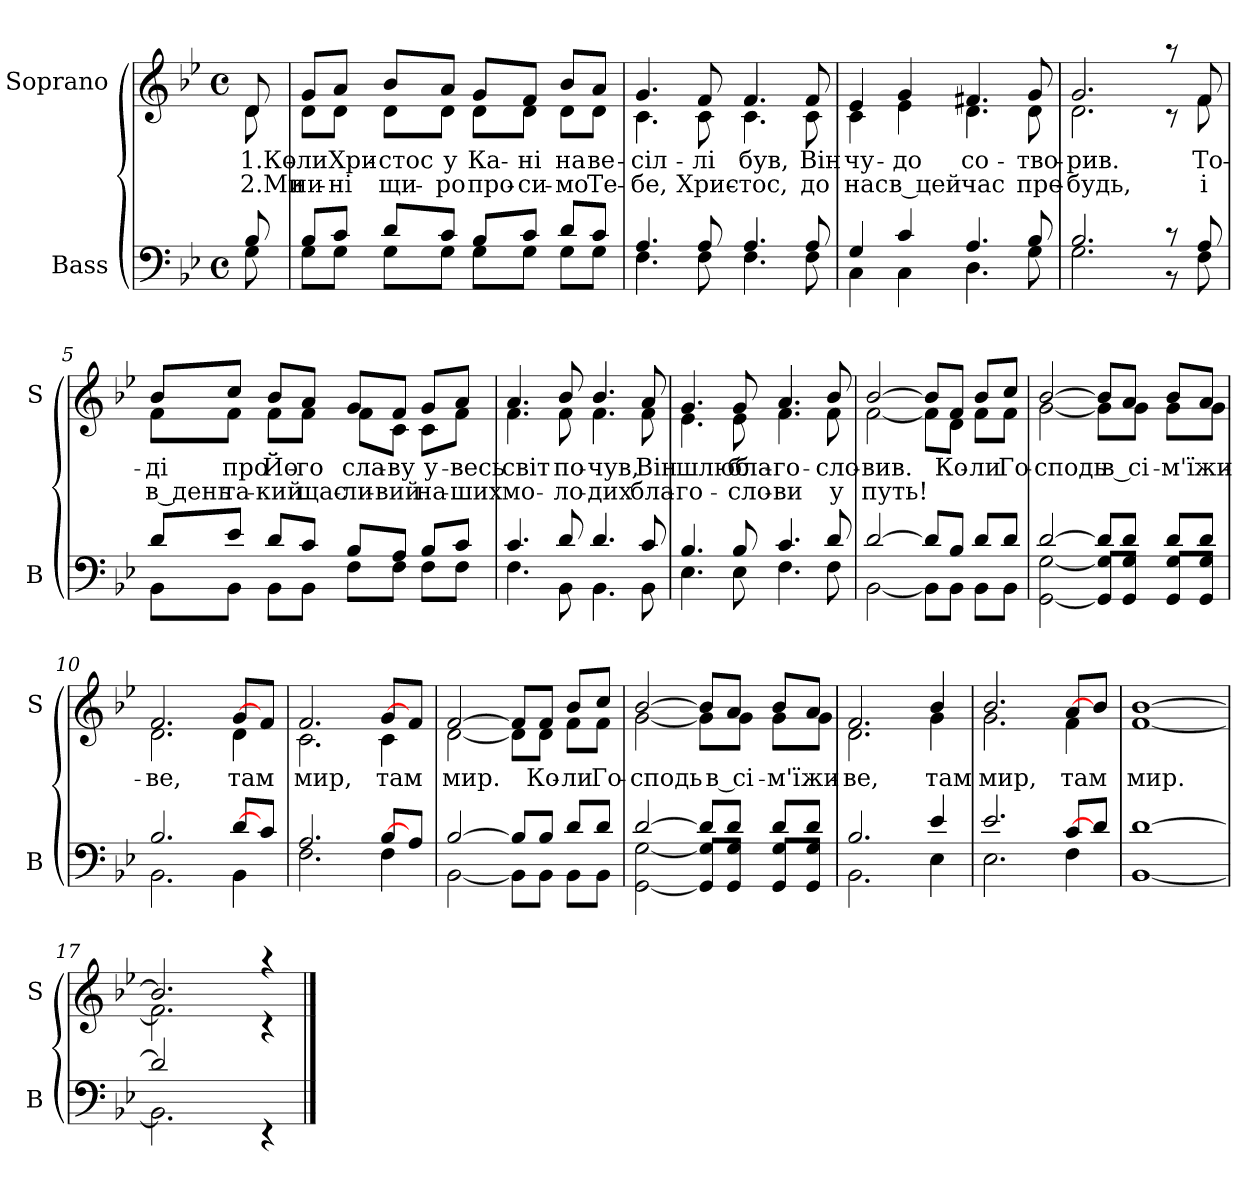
**kern	**kern	**text	**text
*part2	*part1	*part1	*part1
*staff2	*staff1	*staff1	*staff1
*I"Bass	*I"Soprano	*	*
*I'B	*I'S	*	*
*clefF4	*clefG2	*	*
*k[b-e-]	*k[b-e-]	*	*
*g:	*g:	*	*
*M4/4	*M4/4	*	*
*met(c)	*met(c)	*	*
=	=	=	=
*^	*	*	*
!	!	!	!LO:LY:b	!LO:LY:b
*	*	*^	*	*
8B-/	8G\	8d/	8d\	1.Ко-	2.Ми
=1	=1	=1	=1	=1	=1
!	!	!	!	!LO:LY:b	!LO:LY:b
8B-/L	8G\L	8g/L	8d\L	-ли	ни-
!	!	!	!	!LO:LY:b	!LO:LY:b
8c/J	8G\J	8a/J	8d\J	Хри-	-ні
!	!	!	!	!LO:LY:b	!LO:LY:b
8d/L	8G\L	8b-/L	8d\L	-стос	щи-
!	!	!	!	!LO:LY:b	!LO:LY:b
8c/J	8G\J	8a/J	8d\J	у	-ро
!	!	!	!	!LO:LY:b	!LO:LY:b
8B-/L	8G\L	8g/L	8d\L	Ка-	про-
!	!	!	!	!LO:LY:b	!LO:LY:b
8c/J	8G\J	8f/J	8d\J	-ні	-си-
!	!	!	!	!LO:LY:b	!LO:LY:b
8d/L	8G\L	8b-/L	8d\L	на	-мо
!	!	!	!	!LO:LY:b	!LO:LY:b
8c/J	8G\J	8a/J	8d\J	ве-	Те-
=2	=2	=2	=2	=2	=2
!	!	!	!	!LO:LY:b	!LO:LY:b
4.A/	4.F\	4.g/	4.c\	-сіл-	-бе,
!	!	!	!	!LO:LY:b	!LO:LY:b
8A/	8F\	8f/	8c\	-лі	Хрис-
!	!	!	!	!LO:LY:b	!LO:LY:b
4.A/	4.F\	4.f/	4.c\	був,	-тос,
!	!	!	!	!LO:LY:b	!LO:LY:b
8A/	8F\	8f/	8c\	Він	до
=3	=3	=3	=3	=3	=3
!	!	!	!	!LO:LY:b	!LO:LY:b
4G/	4C\	4e-/	4c\	чу-	нас
!	!	!	!	!LO:LY:b	!LO:LY:b
4c/	4C\	4g/	4e-\	-до	в цей
!	!	!	!	!LO:LY:b	!LO:LY:b
4.A/	4.D\	4.f#X/	4.d\	со-	час
!	!	!	!	!LO:LY:b	!LO:LY:b
8B-/	8G\	8g/	8d\	-тво-	пре-
!!LO:LB:g=z	!!
=4	=4	=4	=4	=4	=4
!	!	!	!	!LO:LY:b	!LO:LY:b
2.B-/	2.G\	2.g/	2.d\	-рив.	-будь,
8rc	8r	8raa	8rc	.	.
!	!	!	!	!LO:LY:b	!LO:LY:b
8A/	8F\	8f/	8f\	То-	і
=5	=5	=5	=5	=5	=5
!	!	!	!	!LO:LY:b	!LO:LY:b
8d/L	8BB-\L	8b-/L	8f\L	-ді	в день
!	!	!	!	!LO:LY:b	!LO:LY:b
8e-/J	8BB-\J	8cc/J	8f\J	про	та-
!	!	!	!	!LO:LY:b	!LO:LY:b
8d/L	8BB-\L	8b-/L	8f\L	Йо-	-кий
!	!	!	!	!LO:LY:b	!LO:LY:b
8c/J	8BB-\J	8a/J	8f\J	-го	щас-
!	!	!	!	!LO:LY:b	!LO:LY:b
8B-/L	8F\L	8g/L	8f\L	сла-	-ли-
!	!	!	!	!LO:LY:b	!LO:LY:b
8A/J	8F\J	8f/J	8c\J	-ву	-вий
!	!	!	!	!LO:LY:b	!LO:LY:b
8B-/L	8F\L	8g/L	8c\L	у-	на-
!	!	!	!	!LO:LY:b	!LO:LY:b
8c/J	8F\J	8a/J	8f\J	-весь	-ших
=6	=6	=6	=6	=6	=6
!	!	!	!	!LO:LY:b	!LO:LY:b
4.c/	4.F\	4.a/	4.f\	світ	мо-
!	!	!	!	!LO:LY:b	!LO:LY:b
8d/	8BB-\	8b-/	8f\	по-	-ло-
!	!	!	!	!LO:LY:b	!LO:LY:b
4.d/	4.BB-\	4.b-/	4.f\	-чув,	-дих
!	!	!	!	!LO:LY:b	!LO:LY:b
8c/	8BB-\	8a/	8f\	Він	бла-
!!LO:LB:g=z	!!
=7	=7	=7	=7	=7	=7
!	!	!	!	!LO:LY:b	!LO:LY:b
4.B-/	4.E-\	4.g/	4.e-\	шлюб	-го-
!	!	!	!	!LO:LY:b	!LO:LY:b
8B-/	8E-\	8g/	8e-\	бла-	-сло-
!	!	!	!	!LO:LY:b	!LO:LY:b
4.c/	4.F\	4.a/	4.f\	-го-	-ви
!	!	!	!	!LO:LY:b	!LO:LY:b
8d/	8F\	8b-/	8f\	-сло-	у
=8	=8	=8	=8	=8	=8
!	!	!	!	!LO:LY:b	!LO:LY:b
[>2d/	[<2BB-\	[>2b-/	[<2f\	-вив.	путь!
8d/L]	8BB-\L]	8b-/L]	8f\L]	.	.
!	!	!	!	!LO:LY:b	!
8B-/J	8BB-\J	8f/J	8d\J	Ко-	.
!	!	!	!	!LO:LY:b	!
8d/L	8BB-\L	8b-/L	8f\L	-ли	.
!	!	!	!	!LO:LY:b	!
8d/J	8BB-\J	8cc/J	8f\J	Го-	.
=9	=9	=9	=9	=9	=9
!	!	!	!	!LO:LY:b	!
[>2d/	[<2GG\ [<2G\	[>2b-/	[<2g\	-сподь	.
8d/L]	8GG]/ 8G]/L	8b-/L]	8g\L]	.	.
!	!	!	!	!LO:LY:b	!
8d/J	8GG/ 8G/J	8a/J	8g\J	в сі-	.
!	!	!	!	!LO:LY:b	!
8d/L	8GG/ 8G/L	8b-/L	8g\L	-м'ї	.
!	!	!	!	!LO:LY:b	!
8d/J	8GG/ 8G/J	8a/J	8g\J	жи-	.
=10	=10	=10	=10	=10	=10
!	!	!	!	!LO:LY:b	!
2.B-/	2.BB-\	2.f/	2.d\	-ве,	.
!	!	!	!	!LO:LY:b	!
[>8d/L	4BB-\	[>8g/L	4d\	там	.
8c/J	.	8f/J	.	.	.
!!LO:LB:g=z	!!
=11	=11	=11	=11	=11	=11
!	!	!	!	!LO:LY:b	!
2.A/	2.F\	2.f/	2.c\	мир,	.
!	!	!	!	!LO:LY:b	!
[>8B-/L	4F\	[>8g/L	4c\	там	.
8A/J	.	8f/J	.	.	.
=12	=12	=12	=12	=12	=12
!	!	!	!	!LO:LY:b	!
[>2B-/	[<2BB-\	[>2f/	[<2d\	мир.	.
8B-/L]	8BB-\L]	8f/L]	8d\L]	.	.
!	!	!	!	!LO:LY:b	!
8B-/J	8BB-\J	8f/J	8d\J	Ко-	.
!	!	!	!	!LO:LY:b	!
8d/L	8BB-\L	8b-/L	8f\L	-ли	.
!	!	!	!	!LO:LY:b	!
8d/J	8BB-\J	8cc/J	8f\J	Го-	.
=13	=13	=13	=13	=13	=13
!	!	!	!	!LO:LY:b	!
[>2d/	[<2GG\ [<2G\	[>2b-/	[<2g\	-сподь	.
8d/L]	8GG]/ 8G]/L	8b-/L]	8g\L]	.	.
!	!	!	!	!LO:LY:b	!
8d/J	8GG/ 8G/J	8a/J	8g\J	в сі-	.
!	!	!	!	!LO:LY:b	!
8d/L	8GG/ 8G/L	8b-/L	8g\L	-м'ї	.
!	!	!	!	!LO:LY:b	!
8d/J	8GG/ 8G/J	8a/J	8g\J	жи-	.
=14	=14	=14	=14	=14	=14
!	!	!	!	!LO:LY:b	!
2.B-/	2.BB-\	2.f/	2.d\	-ве,	.
!	!	!	!	!LO:LY:b	!
4e-/	4E-\	4b-/	4g\	там	.
=15	=15	=15	=15	=15	=15
!	!	!	!	!LO:LY:b	!
2.e-/	2.E-\	2.b-/	2.g\	мир,	.
!	!	!	!	!LO:LY:b	!
[>8c/L	4F\	[>8a/L	4f\	там	.
8d/J	.	8b-/J	.	.	.
=16	=16	=16	=16	=16	=16
!	!	!	!	!LO:LY:b	!
[>1d	[<1BB-	[>1b-	[<1f	мир.	.
=17	=17	=17	=17	=17	=17
2d/]	2.BB-\]	2.b-/]	2.f\]	.	.
2ryy	.	.	.	.	.
.	4rEE	4raa	4rc	.	.
*v	*v	*	*	*	*
*	*v	*v	*	*
==	==	==	==
*-	*-	*-	*-
